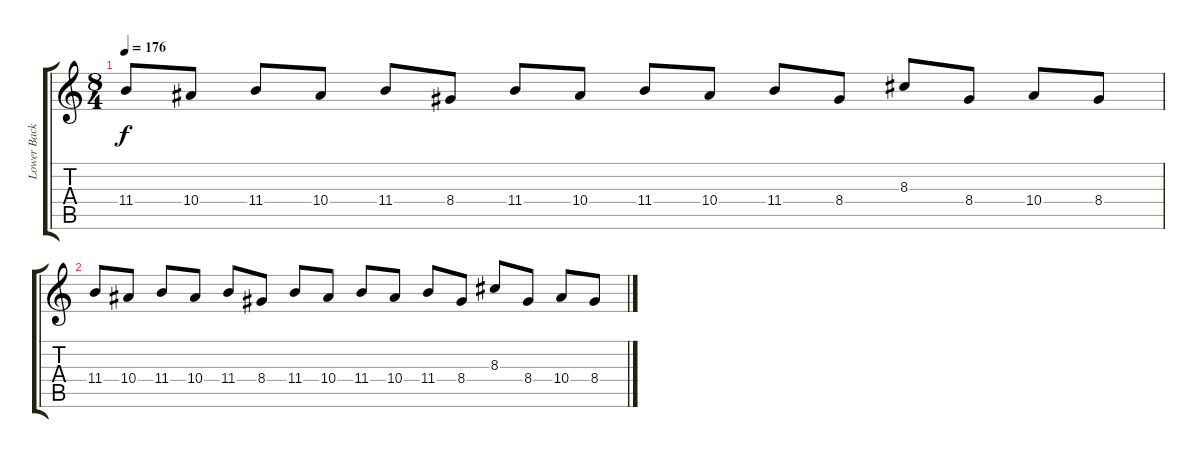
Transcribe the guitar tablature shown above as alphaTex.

\track ("Lower Backing" "Lower Back") {instrument overdrivenguitar}
\staff {score tabs}
\tuning (D4 A3 F3 C3 G2 C2) {hide}
\ts (8 4)
\tempo 176
\clef g2
\ks c
11.4.8{dy f} 10.4.8 11.4.8 10.4.8 11.4.8 8.4.8 11.4.8 10.4.8 11.4.8 10.4.8 11.4.8 8.4.8 8.3.8 8.4.8 10.4.8 8.4.8 |
11.4.8 10.4.8 11.4.8 10.4.8 11.4.8 8.4.8 11.4.8 10.4.8 11.4.8 10.4.8 11.4.8 8.4.8 8.3.8 8.4.8 10.4.8 8.4.8
